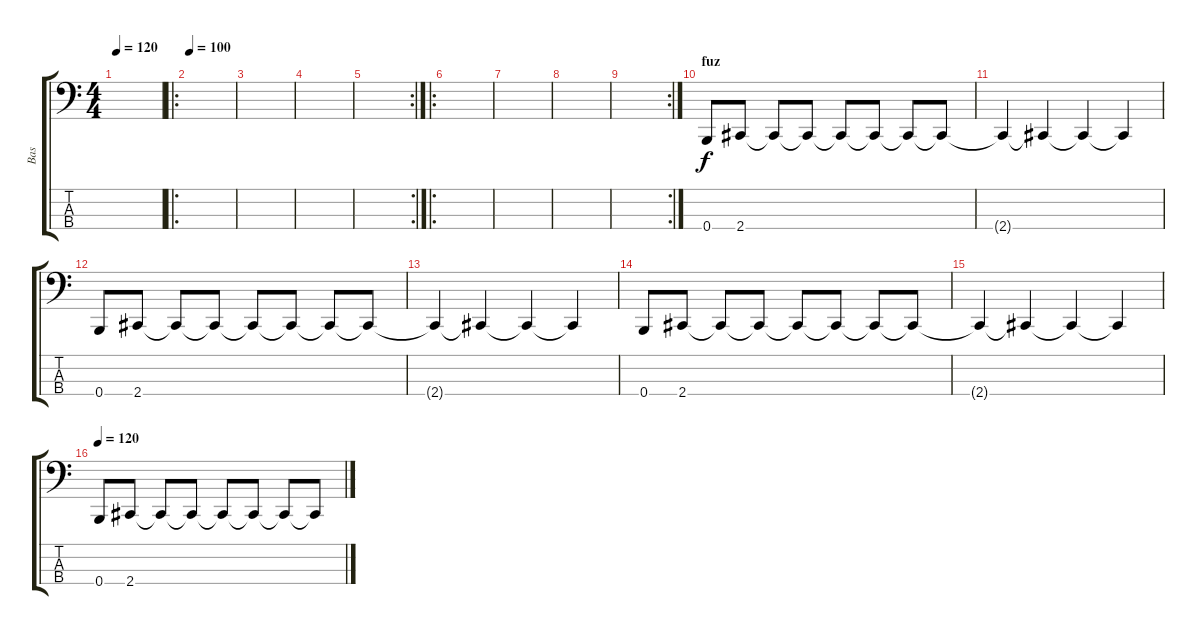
\track ("Bas" "Bas") {instrument slapbass2}
\staff {score tabs}
\tuning (E2 B1 Gb1 B0) {hide}
\ts (4 4)
\tempo 120
\clef f4
\ks c
|
\ro
\tempo 100
|
|
|
\rc 2
|
\ro
|
|
|
\rc 2
|
\section ("" "fuz")
0.4.8 2.4.8 2.4{t}.8 2.4{t}.8 2.4{t}.8 2.4{t}.8 2.4{t}.8 2.4{t}.8 |
2.4{t}.4 2.4{t}.4 2.4{t}.4 2.4{t}.4 |
0.4.8 2.4.8 2.4{t}.8 2.4{t}.8 2.4{t}.8 2.4{t}.8 2.4{t}.8 2.4{t}.8 |
2.4{t}.4 2.4{t}.4 2.4{t}.4 2.4{t}.4 |
0.4.8 2.4.8 2.4{t}.8 2.4{t}.8 2.4{t}.8 2.4{t}.8 2.4{t}.8 2.4{t}.8 |
2.4{t}.4 2.4{t}.4 2.4{t}.4 2.4{t}.4 |
\tempo 120
0.4.8 2.4.8 2.4{t}.8 2.4{t}.8 2.4{t}.8 2.4{t}.8 2.4{t}.8 2.4{t}.8
